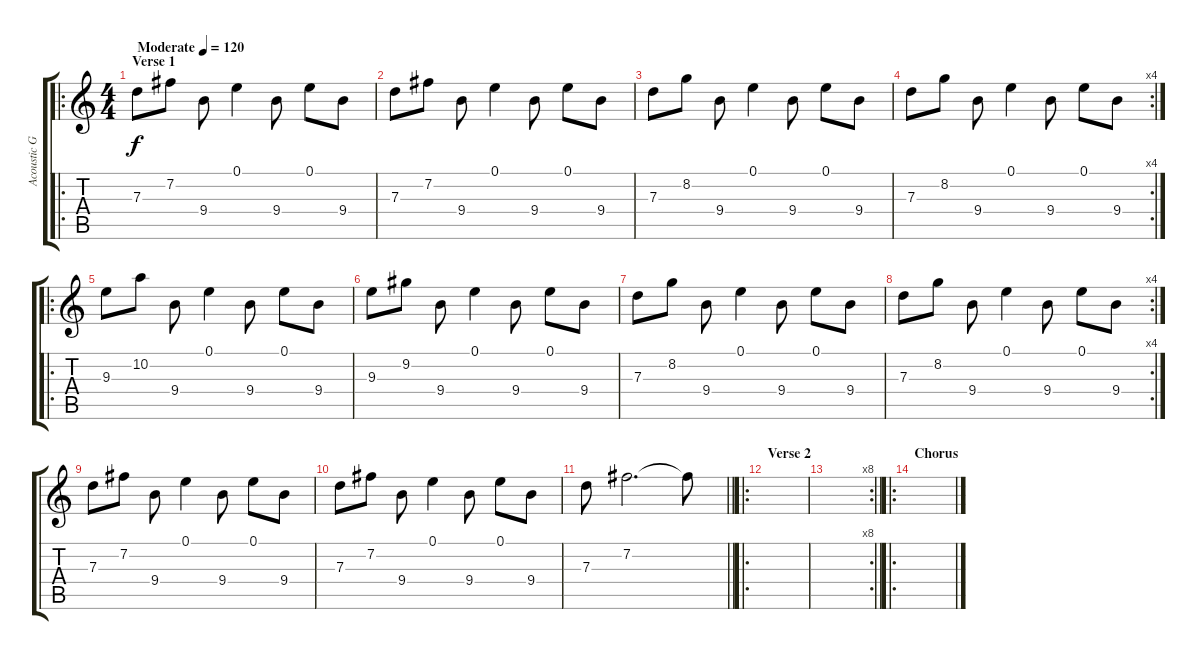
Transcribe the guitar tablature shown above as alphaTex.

\track ("Acoustic Guitar" "Acoustic G") {instrument acousticguitarsteel}
\staff {score tabs}
\tuning (E4 B3 G3 D3 A2 E2) {hide}
\ro
\ts (4 4)
\section ("" "Verse 1")
\tempo (120 "Moderate")
\clef g2
\ks c
7.3.8{dy f instrument acousticguitarsteel} 7.2.8 9.4.8 0.1.4 9.4.8 0.1.8 9.4.8 |
7.3.8 7.2.8 9.4.8 0.1.4 9.4.8 0.1.8 9.4.8 |
7.3.8 8.2.8 9.4.8 0.1.4 9.4.8 0.1.8 9.4.8 |
\rc 4
7.3.8 8.2.8 9.4.8 0.1.4 9.4.8 0.1.8 9.4.8 |
\ro
9.3.8 10.2.8 9.4.8 0.1.4 9.4.8 0.1.8 9.4.8 |
9.3.8 9.2.8 9.4.8 0.1.4 9.4.8 0.1.8 9.4.8 |
7.3.8 8.2.8 9.4.8 0.1.4 9.4.8 0.1.8 9.4.8 |
\rc 4
7.3.8 8.2.8 9.4.8 0.1.4 9.4.8 0.1.8 9.4.8 |
7.3.8 7.2.8 9.4.8 0.1.4 9.4.8 0.1.8 9.4.8 |
7.3.8 7.2.8 9.4.8 0.1.4 9.4.8 0.1.8 9.4.8 |
\barLineRight lightlight
7.3.8 7.2.2{d} 7.2{t}.8 |
\ro
\section ("" "Verse 2")
|
\rc 8
\barLineRight lightlight
|
\ro
\section ("" "Chorus")
